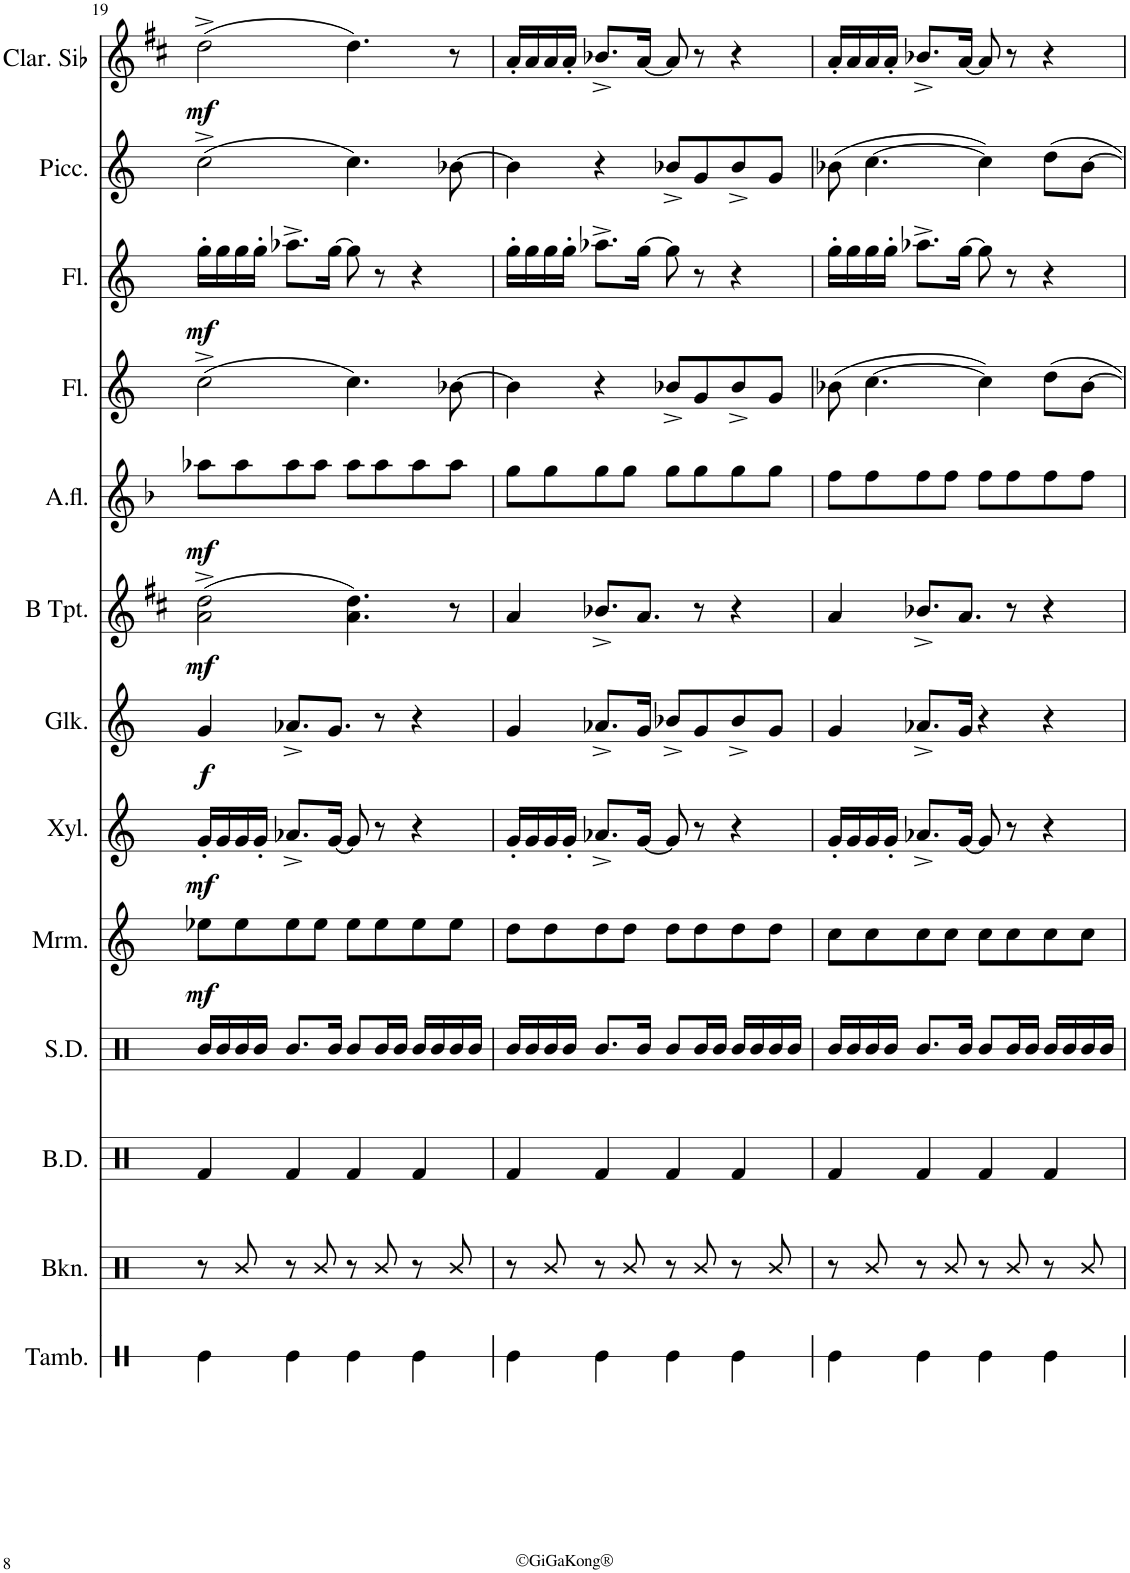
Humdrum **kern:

**kern	**kern	**kern	**kern	**kern	**dynam	**kern	**dynam	**kern	**dynam	**kern	**dynam	**kern	**dynam	**kern	**kern	**dynam	**kern	**kern	**dynam
*part13	*part12	*part11	*part10	*part9	*part9	*part8	*part8	*part7	*part7	*part6	*part6	*part5	*part5	*part4	*part3	*part3	*part2	*part1	*part1
*staff13	*staff12	*staff11	*staff10	*staff9	*staff9	*staff8	*staff8	*staff7	*staff7	*staff6	*staff6	*staff5	*staff5	*staff4	*staff3	*staff3	*staff2	*staff1	*staff1
*I"Tamburin	*I"Becken	*I"Bass Drums	*I"Snare Drum	*I"Marimba	*	*I"Xylophon	*	*I"Glockenspiel	*	*I"B Trompete	*	*I"Altflöte	*	*I"Flöte 2	*I"Flöte 1	*	*I"Piccoloflöte	*I"Clarinette en Sib	*
*I'Tamb.	*I'Bkn.	*I'B.D.	*I'S.D.	*I'Mrm.	*	*I'Xyl.	*	*I'Glk.	*	*I'B Tpt.	*	*I'A.fl.	*	*I'Fl.	*I'Fl.	*	*I'Picc.	*I'Clar. Sib	*
!!LO:PB:g=z
*clefX	*clefX	*clefX	*clefX	*clefG2	*	*clefG2	*	*clefG2	*	*clefG2	*	*clefG2	*	*clefG2	*clefG2	*	*clefG2	*clefG2	*
*	*	*	*	*	*	*Trd-7c-12	*	*Trd-14c-24	*	*Trd1c2	*	*Trd3c5	*	*	*	*	*Trd-7c-12	*Trd1c2	*
*k[]	*k[]	*k[]	*k[]	*k[]	*	*k[]	*	*k[]	*	*k[f#c#]	*	*k[b-]	*	*k[]	*k[]	*	*k[]	*k[f#c#]	*
*M4/4	*M4/4	*M4/4	*M4/4	*M4/4	*	*M4/4	*	*M4/4	*	*M4/4	*	*M4/4	*	*M4/4	*M4/4	*	*M4/4	*M4/4	*
=19	=19	=19	=19	=19	=19	=19	=19	=19	=19	=19	=19	=19	=19	=19	=19	=19	=19	=19	=19
!	!	!	!	!	!LO:DY:b	!	!LO:DY:b	!	!LO:DY:b	!	!LO:DY:b	!	!LO:DY:b	!	!	!LO:DY:b	!	!	!LO:DY:b
4Re\	8r	4Rf/	16R/LL	8ee-X\L	mf	16g'/LL	mf	4g/	f	(2a\^ 2dd\^	mf	8aa-X\L	mf	(2cc^\	16gg'\LL	mf	(2cc^\	(2dd^\	mf
.	.	.	16R/	.	.	16g/	.	.	.	.	.	.	.	.	16gg\	.	.	.	.
.	8R/	.	16R/	8ee-\	.	16g/	.	.	.	.	.	8aa-\	.	.	16gg\	.	.	.	.
.	.	.	16R/JJ	.	.	16g'/JJ	.	.	.	.	.	.	.	.	16gg'\JJ	.	.	.	.
4Re\	8r	4Rf/	8.R/L	8ee-\	.	8.a-X^/L	.	8.a-X^/L	.	.	.	8aa-\	.	.	8.aa-X^\L	.	.	.	.
.	8R/	.	.	8ee-\J	.	.	.	.	.	.	.	8aa-\J	.	.	.	.	.	.	.
.	.	.	16R/Jk	.	.	[16g/Jk	.	8.g/J	.	.	.	.	.	.	[16gg\Jk	.	.	.	.
4Re\	8r	4Rf/	8R/L	8ee-\L	.	8g/]	.	.	.	4.a\ 4.dd\)	.	8aa-\L	.	4.cc\)	8gg\]	.	4.cc\)	4.dd\)	.
.	8R/	.	16R/L	8ee-\	.	8r	.	8r	.	.	.	8aa-\	.	.	8r	.	.	.	.
.	.	.	16R/JJ	.	.	.	.	.	.	.	.	.	.	.	.	.	.	.	.
4Re\	8r	4Rf/	16R/LL	8ee-\	.	4r	.	4r	.	.	.	8aa-\	.	.	4r	.	.	.	.
.	.	.	16R/	.	.	.	.	.	.	.	.	.	.	.	.	.	.	.	.
.	8R/	.	16R/	8ee-\J	.	.	.	.	.	8r	.	8aa-\J	.	[8b-X\	.	.	[8b-X\	8r	.
.	.	.	16R/JJ	.	.	.	.	.	.	.	.	.	.	.	.	.	.	.	.
=20	=20	=20	=20	=20	=20	=20	=20	=20	=20	=20	=20	=20	=20	=20	=20	=20	=20	=20	=20
4Re\	8r	4Rf/	16R/LL	8dd\L	.	16g'/LL	.	4g/	.	4a/	.	8gg\L	.	4b-\]	16gg'\LL	.	4b-\]	16a'/LL	.
.	.	.	16R/	.	.	16g/	.	.	.	.	.	.	.	.	16gg\	.	.	16a/	.
.	8R/	.	16R/	8dd\	.	16g/	.	.	.	.	.	8gg\	.	.	16gg\	.	.	16a/	.
.	.	.	16R/JJ	.	.	16g'/JJ	.	.	.	.	.	.	.	.	16gg'\JJ	.	.	16a'/JJ	.
4Re\	8r	4Rf/	8.R/L	8dd\	.	8.a-X^/L	.	8.a-X^/L	.	8.b-X^/L	.	8gg\	.	4r	8.aa-X^\L	.	4r	8.b-X^/L	.
.	8R/	.	.	8dd\J	.	.	.	.	.	.	.	8gg\J	.	.	.	.	.	.	.
.	.	.	16R/Jk	.	.	[16g/Jk	.	16g/Jk	.	8.a/J	.	.	.	.	[16gg\Jk	.	.	[16a/Jk	.
4Re\	8r	4Rf/	8R/L	8dd\L	.	8g/]	.	8b-X^/L	.	.	.	8gg\L	.	8b-X^/L	8gg\]	.	8b-X^/L	8a/]	.
.	8R/	.	16R/L	8dd\	.	8r	.	8g/	.	8r	.	8gg\	.	8g/	8r	.	8g/	8r	.
.	.	.	16R/JJ	.	.	.	.	.	.	.	.	.	.	.	.	.	.	.	.
4Re\	8r	4Rf/	16R/LL	8dd\	.	4r	.	8b-^/	.	4r	.	8gg\	.	8b-^/	4r	.	8b-^/	4r	.
.	.	.	16R/	.	.	.	.	.	.	.	.	.	.	.	.	.	.	.	.
.	8R/	.	16R/	8dd\J	.	.	.	8g/J	.	.	.	8gg\J	.	8g/J	.	.	8g/J	.	.
.	.	.	16R/JJ	.	.	.	.	.	.	.	.	.	.	.	.	.	.	.	.
=21	=21	=21	=21	=21	=21	=21	=21	=21	=21	=21	=21	=21	=21	=21	=21	=21	=21	=21	=21
4Re\	8r	4Rf/	16R/LL	8cc\L	.	16g'/LL	.	4g/	.	4a/	.	8ff\L	.	(8b-X\	16gg'\LL	.	(8b-X\	16a'/LL	.
.	.	.	16R/	.	.	16g/	.	.	.	.	.	.	.	.	16gg\	.	.	16a/	.
.	8R/	.	16R/	8cc\	.	16g/	.	.	.	.	.	8ff\	.	[4.cc\	16gg\	.	[4.cc\	16a/	.
.	.	.	16R/JJ	.	.	16g'/JJ	.	.	.	.	.	.	.	.	16gg'\JJ	.	.	16a'/JJ	.
4Re\	8r	4Rf/	8.R/L	8cc\	.	8.a-X^/L	.	8.a-X^/L	.	8.b-X^/L	.	8ff\	.	.	8.aa-X^\L	.	.	8.b-X^/L	.
.	8R/	.	.	8cc\J	.	.	.	.	.	.	.	8ff\J	.	.	.	.	.	.	.
.	.	.	16R/Jk	.	.	[16g/Jk	.	16g/Jk	.	8.a/J	.	.	.	.	[16gg\Jk	.	.	[16a/Jk	.
4Re\	8r	4Rf/	8R/L	8cc\L	.	8g/]	.	4r	.	.	.	8ff\L	.	4cc\])	8gg\]	.	4cc\])	8a/]	.
.	8R/	.	16R/L	8cc\	.	8r	.	.	.	8r	.	8ff\	.	.	8r	.	.	8r	.
.	.	.	16R/JJ	.	.	.	.	.	.	.	.	.	.	.	.	.	.	.	.
4Re\	8r	4Rf/	16R/LL	8cc\	.	4r	.	4r	.	4r	.	8ff\	.	8dd\L	4r	.	8dd\L	4r	.
.	.	.	16R/	.	.	.	.	.	.	.	.	.	.	.	.	.	.	.	.
.	8R/	.	16R/	8cc\J	.	.	.	.	.	.	.	8ff\J	.	[8b-\J	.	.	[8b-\J	.	.
.	.	.	16R/JJ	.	.	.	.	.	.	.	.	.	.	.	.	.	.	.	.
=	=	=	=	=	=	=	=	=	=	=	=	=	=	=	=	=	=	=	=
*-	*-	*-	*-	*-	*-	*-	*-	*-	*-	*-	*-	*-	*-	*-	*-	*-	*-	*-	*-
